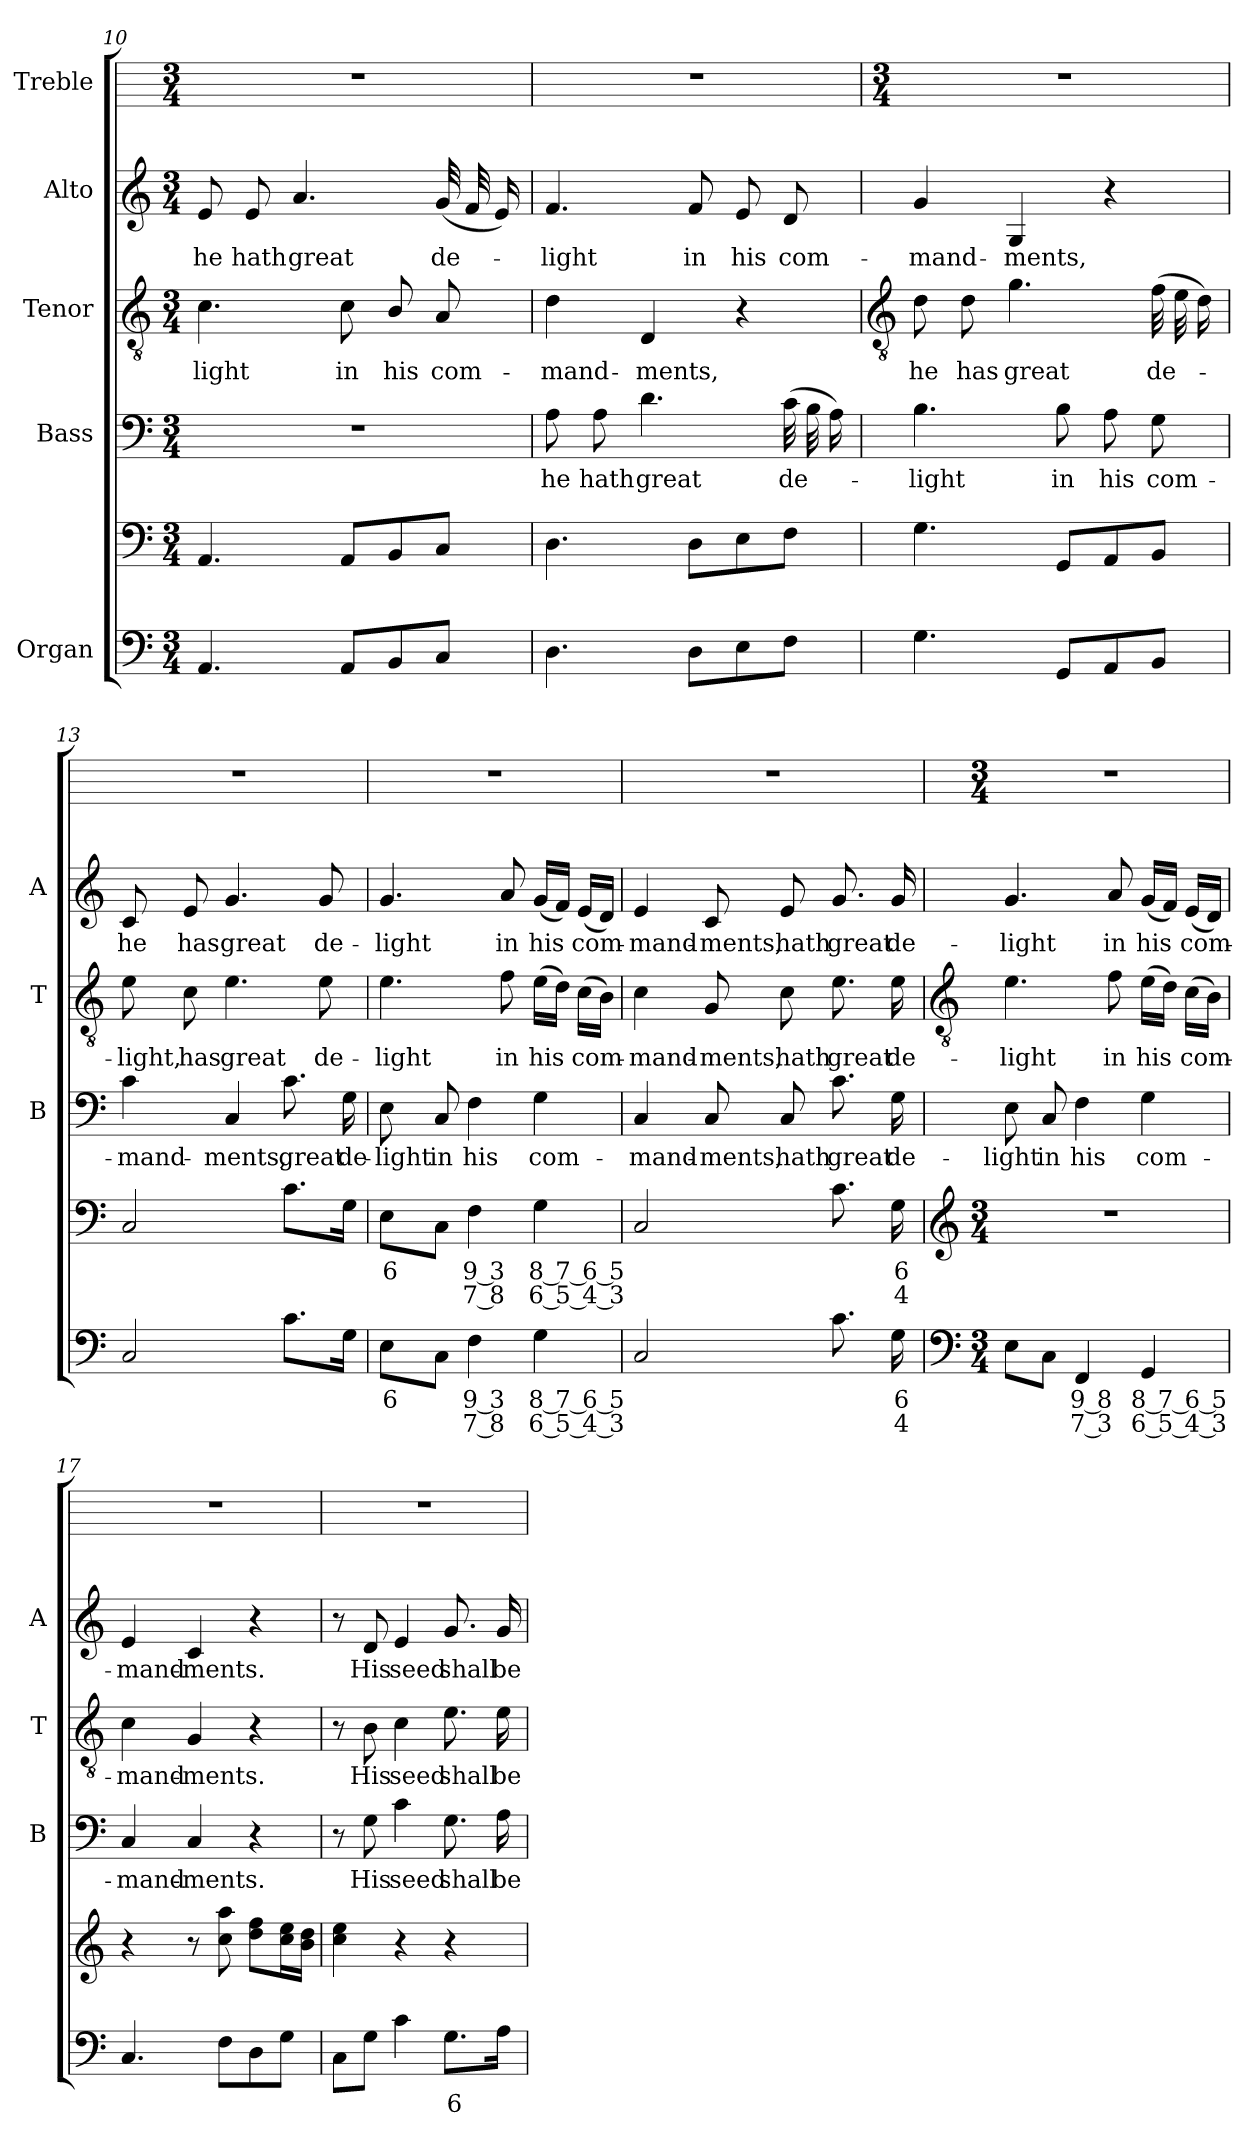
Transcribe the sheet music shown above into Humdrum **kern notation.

**kern	**text	**text	**kern	**text	**text	**kern	**text	**kern	**text	**kern	**text	**kern
*part5	*part5	*part5	*part5	*part5	*part5	*part4	*part4	*part3	*part3	*part2	*part2	*part1
*staff6	*staff6	*staff6	*staff5	*staff5	*staff5	*staff4	*staff4	*staff3	*staff3	*staff2	*staff2	*staff1
*I"Organ	*	*	*	*	*	*I"Bass	*	*I"Tenor	*	*I"Alto	*	*I"Treble
*	*	*	*	*	*	*I'B	*	*I'T	*	*I'A	*	*
*	*	*	*clefF4	*	*	*clefF4	*	*clefGv2	*	*clefG2	*	*
*k[]	*	*	*k[]	*	*	*k[]	*	*k[]	*	*k[]	*	*
*C:	*	*	*C:	*	*	*C:	*	*C:	*	*C:	*	*
*M3/4	*	*	*M3/4	*	*	*M3/4	*	*M3/4	*	*M3/4	*	*M3/4
=10	=10	=10	=10	=10	=10	=10	=10	=10	=10	=10	=10	=10
!	!	!	!	!	!	!LO:N:vis=1	!	!	!LO:LY:b	!	!LO:LY:b	!
4.AA	.	.	4.AA	.	.	2.r	.	4.c	light	8e	he	2.r
!	!	!	!	!	!	!	!	!	!	!	!LO:LY:b	!
.	.	.	.	.	.	.	.	.	.	8e	hath	.
!	!	!	!	!	!	!	!	!	!	!	!LO:LY:b	!
.	.	.	.	.	.	.	.	.	.	4.a	great	.
!	!	!	!	!	!	!	!	!	!LO:LY:b	!	!	!
8AAL	.	.	8AAL	.	.	.	.	8c	in	.	.	.
!	!	!	!	!	!	!	!	!	!LO:LY:b	!	!	!
8BB	.	.	8BB	.	.	.	.	8B/	his	.	.	.
!	!	!	!	!	!	!	!	!	!LO:LY:b	!	!LO:LY:b	!
8CJ	.	.	8CJ	.	.	.	.	8A	com-	(<32gLLL	de-	.
.	.	.	.	.	.	.	.	.	.	32f	.	.
.	.	.	.	.	.	.	.	.	.	16eJJ)	.	.
=11	=11	=11	=11	=11	=11	=11	=11	=11	=11	=11	=11	=11
!	!	!	!	!	!	!	!LO:LY:b	!	!LO:LY:b	!	!LO:LY:b	!
4.D	.	.	4.D	.	.	8A	he	4d	-mand-	4.f	light	2.r
!	!	!	!	!	!	!	!LO:LY:b	!	!	!	!	!
.	.	.	.	.	.	8A	hath	.	.	.	.	.
!	!	!	!	!	!	!	!LO:LY:b	!	!LO:LY:b	!	!	!
.	.	.	.	.	.	4.d	great	4D	-ments,	.	.	.
!	!	!	!	!	!	!	!	!	!	!	!LO:LY:b	!
8DL	.	.	8DL	.	.	.	.	.	.	8f	in	.
!	!	!	!	!	!	!	!	!	!	!	!LO:LY:b	!
8E	.	.	8E	.	.	.	.	4r	.	8e	his	.
!	!	!	!	!	!	!	!LO:LY:b	!	!	!	!LO:LY:b	!
8FJ	.	.	8FJ	.	.	(>32cLLL	de-	.	.	8d	com-	.
.	.	.	.	.	.	32B	.	.	.	.	.	.
.	.	.	.	.	.	16AJJ)	.	.	.	.	.	.
!!LO:LB:g=z
=12	=12	=12	=12	=12	=12	=12	=12	=12	=12	=12	=12	=12
*	*	*	*	*	*	*	*	*clefGv2	*	*	*	*
*	*	*	*	*	*	*	*	*	*	*	*	*M3/4
!	!	!	!	!	!	!	!LO:LY:b	!	!LO:LY:b	!	!LO:LY:b	!
4.G	.	.	4.G	.	.	4.B	light	8d	he	4g	-mand-	2.r
!	!	!	!	!	!	!	!	!	!LO:LY:b	!	!	!
.	.	.	.	.	.	.	.	8d	has	.	.	.
!	!	!	!	!	!	!	!	!	!LO:LY:b	!	!LO:LY:b	!
.	.	.	.	.	.	.	.	4.g	great	4G	-ments,	.
!	!	!	!	!	!	!	!LO:LY:b	!	!	!	!	!
8GGL	.	.	8GGL	.	.	8B	in	.	.	.	.	.
!	!	!	!	!	!	!	!LO:LY:b	!	!	!	!	!
8AA	.	.	8AA	.	.	8A	his	.	.	4r	.	.
!	!	!	!	!	!	!	!LO:LY:b	!	!LO:LY:b	!	!	!
8BBJ	.	.	8BBJ	.	.	8G	com-	(>32fLLL	de-	.	.	.
.	.	.	.	.	.	.	.	32e	.	.	.	.
.	.	.	.	.	.	.	.	16dJJ)	.	.	.	.
=13	=13	=13	=13	=13	=13	=13	=13	=13	=13	=13	=13	=13
!	!	!	!	!	!	!	!LO:LY:b	!	!LO:LY:b	!	!LO:LY:b	!
2C	.	.	2C	.	.	4c	-mand-	8e	light,	8c	he	2.r
!	!	!	!	!	!	!	!	!	!LO:LY:b	!	!LO:LY:b	!
.	.	.	.	.	.	.	.	8c	has	8e	has	.
!	!	!	!	!	!	!	!LO:LY:b	!	!LO:LY:b	!	!LO:LY:b	!
.	.	.	.	.	.	4C	-ments,	4.e	great	4.g	great	.
!	!	!	!	!	!	!	!LO:LY:b	!	!	!	!	!
8.cL	.	.	8.cL	.	.	8.c	great	.	.	.	.	.
!	!	!	!	!	!	!	!	!	!LO:LY:b	!	!LO:LY:b	!
.	.	.	.	.	.	.	.	8e	de-	8g	de-	.
!	!	!	!	!	!	!	!LO:LY:b	!	!	!	!	!
16GJ	.	.	16GJ	.	.	16G	de-	.	.	.	.	.
=14	=14	=14	=14	=14	=14	=14	=14	=14	=14	=14	=14	=14
!	!LO:LY:b	!	!	!LO:LY:b	!	!	!LO:LY:b	!	!LO:LY:b	!	!LO:LY:b	!
8EL	6	.	8EL	6	.	8E	-light	4.e	-light	4.g	-light	2.r
!	!	!	!	!	!	!	!LO:LY:b	!	!	!	!	!
8CJ	.	.	8CJ	.	.	8C	in	.	.	.	.	.
!	!LO:LY:b	!LO:LY:b	!	!LO:LY:b	!LO:LY:b	!	!LO:LY:b	!	!	!	!	!
4F	9 3	7 8	4F	9 3	7 8	4F	his	.	.	.	.	.
!	!	!	!	!	!	!	!	!	!LO:LY:b	!	!LO:LY:b	!
.	.	.	.	.	.	.	.	8f	in	8a	in	.
!	!LO:LY:b	!LO:LY:b	!	!LO:LY:b	!LO:LY:b	!	!LO:LY:b	!	!LO:LY:b	!	!LO:LY:b	!
4G	8 7 6 5	6 5 4 3	4G	8 7 6 5	6 5 4 3	4G	com-	(>16eLL	his	(<16gLL	his	.
.	.	.	.	.	.	.	.	16dJJ)	.	16fJJ)	.	.
!	!	!	!	!	!	!	!	!	!LO:LY:b	!	!LO:LY:b	!
.	.	.	.	.	.	.	.	(>16cLL	com-	(<16eLL	com-	.
.	.	.	.	.	.	.	.	16BJJ)	.	16dJJ)	.	.
=15	=15	=15	=15	=15	=15	=15	=15	=15	=15	=15	=15	=15
!	!	!	!	!	!	!	!LO:LY:b	!	!LO:LY:b	!	!LO:LY:b	!
2C	.	.	2C	.	.	4C	-mand-	4c	mand-	4e	mand-	2.r
!	!	!	!	!	!	!	!LO:LY:b	!	!LO:LY:b	!	!LO:LY:b	!
.	.	.	.	.	.	8C	-ments,	8G	-ments,	8c	-ments,	.
!	!	!	!	!	!	!	!LO:LY:b	!	!LO:LY:b	!	!LO:LY:b	!
.	.	.	.	.	.	8C	hath	8c	hath	8e	hath	.
!	!	!	!	!	!	!	!LO:LY:b	!	!LO:LY:b	!	!LO:LY:b	!
8.c	.	.	8.c	.	.	8.c	great	8.e	great	8.g	great	.
!	!LO:LY:b	!LO:LY:b	!	!LO:LY:b	!LO:LY:b	!	!LO:LY:b	!	!LO:LY:b	!	!LO:LY:b	!
16GLL	6	4	16GLL	6	4	16G	de-	16e	de-	16g	de-	.
!!LO:LB:g=z
=16	=16	=16	=16	=16	=16	=16	=16	=16	=16	=16	=16	=16
*clefF4	*	*	*clefG2	*	*	*	*	*clefGv2	*	*	*	*
*k[]	*	*	*k[]	*	*	*	*	*	*	*	*	*
*C:	*	*	*C:	*	*	*	*	*	*	*	*	*
*M3/4	*	*	*M3/4	*	*	*	*	*	*	*	*	*M3/4
!	!	!	!LO:N:vis=1	!	!	!	!LO:LY:b	!	!LO:LY:b	!	!LO:LY:b	!
8EL	.	.	2.r	.	.	8E	-light	4.e	-light	4.g	-light	2.r
!	!	!	!	!	!	!	!LO:LY:b	!	!	!	!	!
8CJ	.	.	.	.	.	8C	in	.	.	.	.	.
!	!LO:LY:b	!LO:LY:b	!	!	!	!	!LO:LY:b	!	!	!	!	!
4FF	9 8	7 3	.	.	.	4F	his	.	.	.	.	.
!	!	!	!	!	!	!	!	!	!LO:LY:b	!	!LO:LY:b	!
.	.	.	.	.	.	.	.	8f	in	8a	in	.
!	!LO:LY:b	!LO:LY:b	!	!	!	!	!LO:LY:b	!	!LO:LY:b	!	!LO:LY:b	!
4GG	8 7 6 5	6 5 4 3	.	.	.	4G	com-	(>16eLL	his	(<16gLL	his	.
.	.	.	.	.	.	.	.	16dJJ)	.	16fJJ)	.	.
!	!	!	!	!	!	!	!	!	!LO:LY:b	!	!LO:LY:b	!
.	.	.	.	.	.	.	.	(>16cLL	com-	(<16eLL	com-	.
.	.	.	.	.	.	.	.	16BJJ)	.	16dJJ)	.	.
=17	=17	=17	=17	=17	=17	=17	=17	=17	=17	=17	=17	=17
!	!	!	!	!	!	!	!LO:LY:b	!	!LO:LY:b	!	!LO:LY:b	!
4.C	.	.	4r	.	.	4C	-mand-	4c	mand-	4e	mand-	2.r
!	!	!	!	!	!	!	!LO:LY:b	!	!LO:LY:b	!	!LO:LY:b	!
.	.	.	8r	.	.	4C	-ments.	4G	-ments.	4c	-ments.	.
8FL	.	.	8cc 8aa	.	.	.	.	.	.	.	.	.
8D	.	.	8dd 8ffL	.	.	4r	.	4r	.	4r	.	.
8GJ	.	.	16cc 16eeL	.	.	.	.	.	.	.	.	.
.	.	.	16b 16ddJJ	.	.	.	.	.	.	.	.	.
=18	=18	=18	=18	=18	=18	=18	=18	=18	=18	=18	=18	=18
8CL	.	.	4cc 4ee	.	.	8r	.	8r	.	8r	.	2.r
!	!	!	!	!	!	!	!LO:LY:b	!	!LO:LY:b	!	!LO:LY:b	!
8GJ	.	.	.	.	.	8G	His	8B	His	8d	His	.
!	!	!	!	!	!	!	!LO:LY:b	!	!LO:LY:b	!	!LO:LY:b	!
4c	.	.	4r	.	.	4c	seed	4c	seed	4e	seed	.
!	!LO:LY:b	!	!	!	!	!	!LO:LY:b	!	!LO:LY:b	!	!LO:LY:b	!
8.GL	6	.	4r	.	.	8.G	shall	8.e	shall	8.g	shall	.
!	!	!	!	!	!	!	!LO:LY:b	!	!LO:LY:b	!	!LO:LY:b	!
16AJ	.	.	.	.	.	16A	be	16e	be	16g	be	.
=	=	=	=	=	=	=	=	=	=	=	=	=
*-	*-	*-	*-	*-	*-	*-	*-	*-	*-	*-	*-	*-
